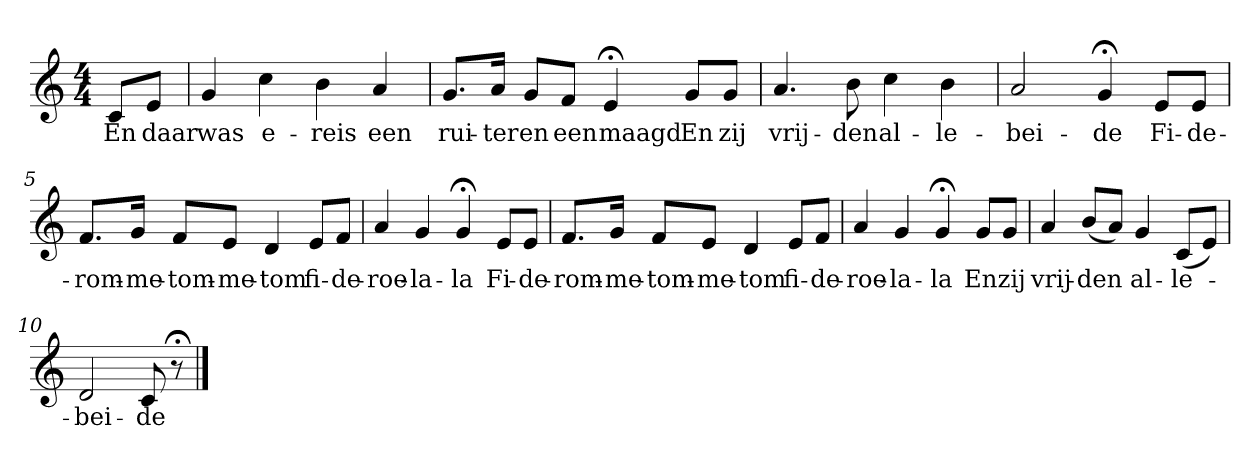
**kern	**text
*part1	*part1
*staff1	*staff1
*k[]	*
*C:	*
*M4/4	*
*MM120	*
=	=
8cL	En
8eJ	daar
=1	=1
4g	was
4cc	e-
4b	-reis
4a	een
=2	=2
8.gL	rui-
16aJk	-ter
8gL	en
8fJ	een
4e;<	maagd
8gL	En
8gJ	zij
=3	=3
4.a	vrij-
8b	-den
4cc	al-
4b	-le-
=4	=4
2a	-bei-
4g;<	-de
8eL	Fi-
8eJ	-de-
=5	=5
8.fL	-rom-
16gJk	-me-
8fL	-tom-
8eJ	-me-
4d	-tom
8eL	fi-
8fJ	-de-
=6	=6
4a	-roe-
4g	-la-
4g;<	-la
8eL	Fi-
8eJ	-de-
=7	=7
8.fL	-rom-
16gJk	-me-
8fL	-tom-
8eJ	-me-
4d	-tom
8eL	fi-
8fJ	-de-
=8	=8
4a	-roe-
4g	-la-
4g;<	-la
8gL	En
8gJ	zij
=9	=9
4a	vrij-
(8bL	-den
8aJ)	.
4g	al-
(8cL	-le-
8eJ)	.
=10	=10
2d	-bei-
8c	-de
8r;<	.
==	==
*-	*-
